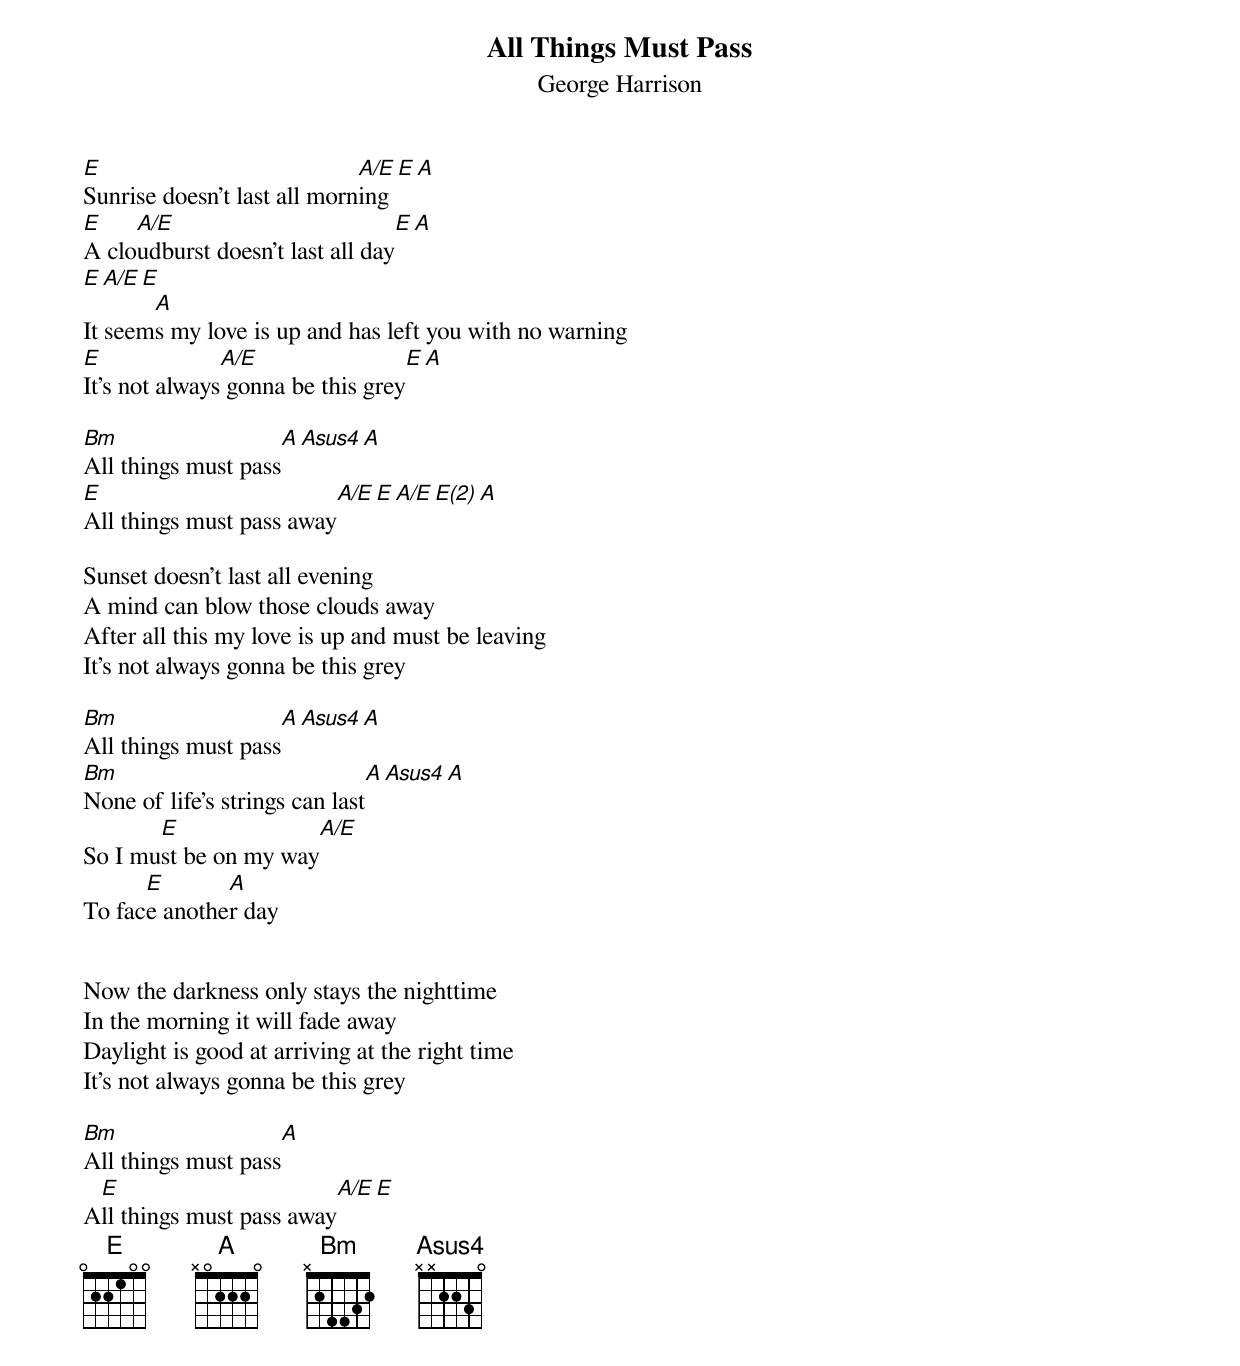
{t:All Things Must Pass}
{st:George Harrison}

E                            A/E         E          A
Sunrise doesn't last all morning
E    A/E                         E       A
A cloudburst doesn't last all day
E                  A/E                               E
       A
It seems my love is up and has left you with no warning
E              A/E                E     A
It's not always gonna be this grey

Bm                          A      Asus4    A
All things must pass
E                             A/E       E     A/E  E(2)  A
All things must pass away

Sunset doesn't last all evening
A mind can blow those clouds away
After all this my love is up and must be leaving
It's not always gonna be this grey

Bm                          A     Asus4    A
All things must pass
Bm                                          A     Asus4    A
None of life's strings can last
       E               A/E
So I must be on my way
      E       A
To face another day


Now the darkness only stays the nighttime
In the morning it will fade away
Daylight is good at arriving at the right time
It's not always gonna be this grey

Bm                         A
All things must pass
 E                           A/E    E
All things must pass away
